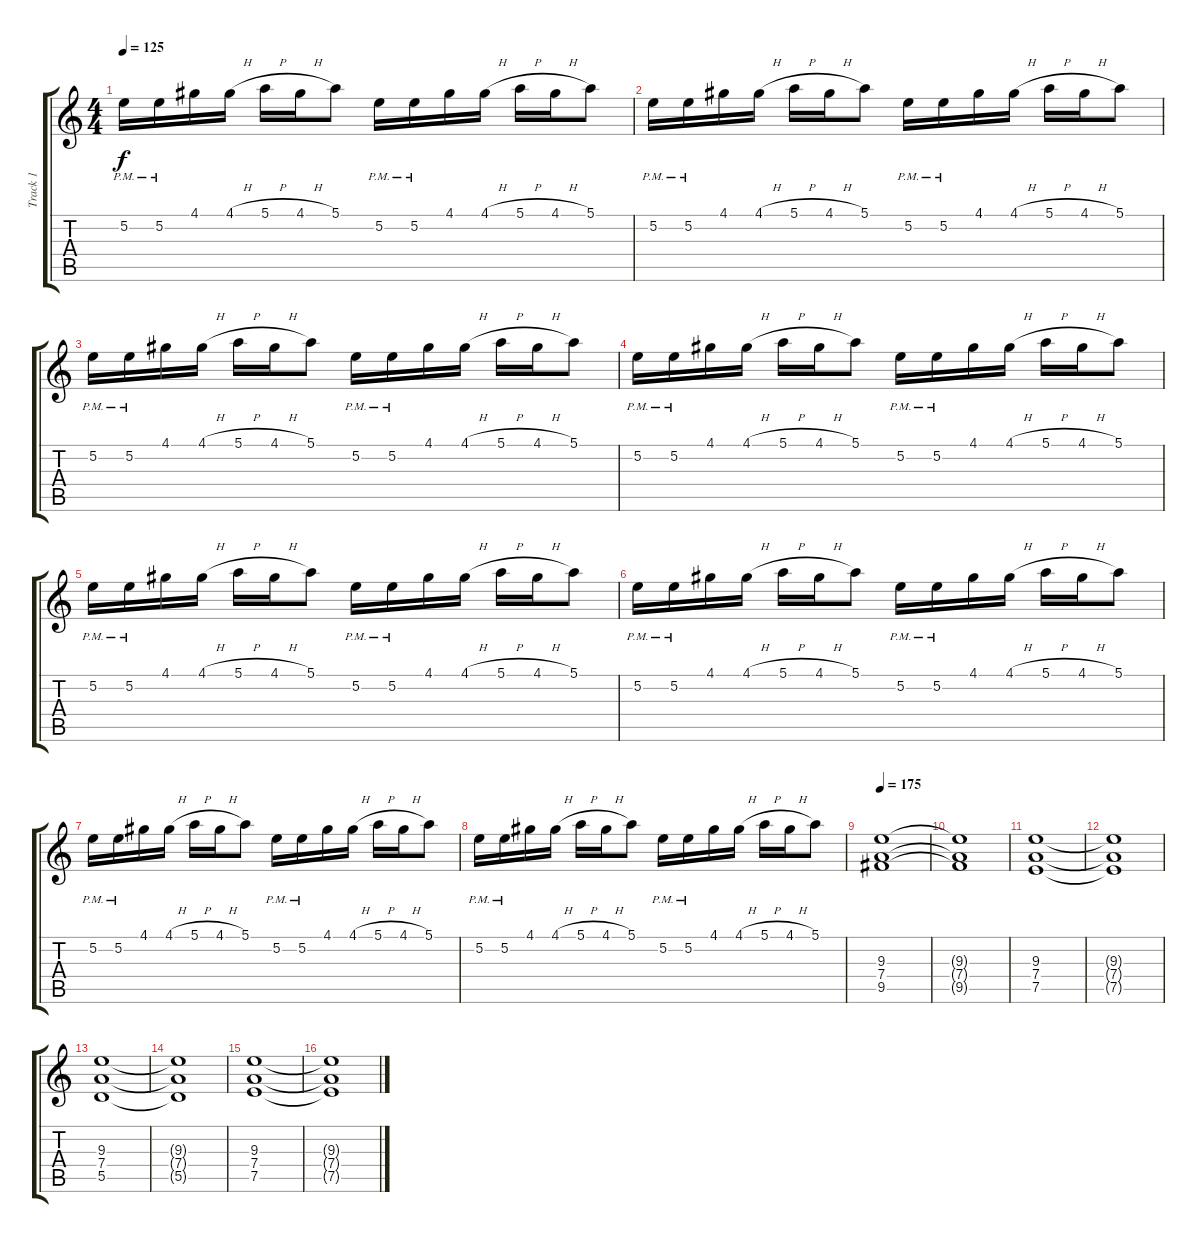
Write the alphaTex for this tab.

\track ("Track 1" "Track 1") {instrument electricguitarclean}
\staff {score tabs}
\tuning (E4 B3 G3 D3 A2 E2) {hide}
\ts (4 4)
\tempo 125
\clef g2
\ks c
5.2{pm}.16{dy f} 5.2{pm}.16 4.1.16 4.1{h}.16 5.1{h}.16 4.1{h}.16 5.1.8 5.2{pm}.16 5.2{pm}.16 4.1.16 4.1{h}.16 5.1{h}.16 4.1{h}.16 5.1.8 |
5.2{pm}.16 5.2{pm}.16 4.1.16 4.1{h}.16 5.1{h}.16 4.1{h}.16 5.1.8 5.2{pm}.16 5.2{pm}.16 4.1.16 4.1{h}.16 5.1{h}.16 4.1{h}.16 5.1.8 |
5.2{pm}.16 5.2{pm}.16 4.1.16 4.1{h}.16 5.1{h}.16 4.1{h}.16 5.1.8 5.2{pm}.16 5.2{pm}.16 4.1.16 4.1{h}.16 5.1{h}.16 4.1{h}.16 5.1.8 |
5.2{pm}.16 5.2{pm}.16 4.1.16 4.1{h}.16 5.1{h}.16 4.1{h}.16 5.1.8 5.2{pm}.16 5.2{pm}.16 4.1.16 4.1{h}.16 5.1{h}.16 4.1{h}.16 5.1.8 |
5.2{pm}.16 5.2{pm}.16 4.1.16 4.1{h}.16 5.1{h}.16 4.1{h}.16 5.1.8 5.2{pm}.16 5.2{pm}.16 4.1.16 4.1{h}.16 5.1{h}.16 4.1{h}.16 5.1.8 |
5.2{pm}.16 5.2{pm}.16 4.1.16 4.1{h}.16 5.1{h}.16 4.1{h}.16 5.1.8 5.2{pm}.16 5.2{pm}.16 4.1.16 4.1{h}.16 5.1{h}.16 4.1{h}.16 5.1.8 |
5.2{pm}.16 5.2{pm}.16 4.1.16 4.1{h}.16 5.1{h}.16 4.1{h}.16 5.1.8 5.2{pm}.16 5.2{pm}.16 4.1.16 4.1{h}.16 5.1{h}.16 4.1{h}.16 5.1.8 |
5.2{pm}.16 5.2{pm}.16 4.1.16 4.1{h}.16 5.1{h}.16 4.1{h}.16 5.1.8 5.2{pm}.16 5.2{pm}.16 4.1.16 4.1{h}.16 5.1{h}.16 4.1{h}.16 5.1.8 |
\tempo 175
(9.3 7.4 9.5).1 |
(9.3{t} 7.4{t} 9.5{t}).1 |
(9.3 7.4 7.5).1 |
(9.3{t} 7.4{t} 7.5{t}).1 |
(9.3 7.4 5.5).1 |
(9.3{t} 7.4{t} 5.5{t}).1 |
(9.3 7.4 7.5).1 |
(9.3{t} 7.4{t} 7.5{t}).1
